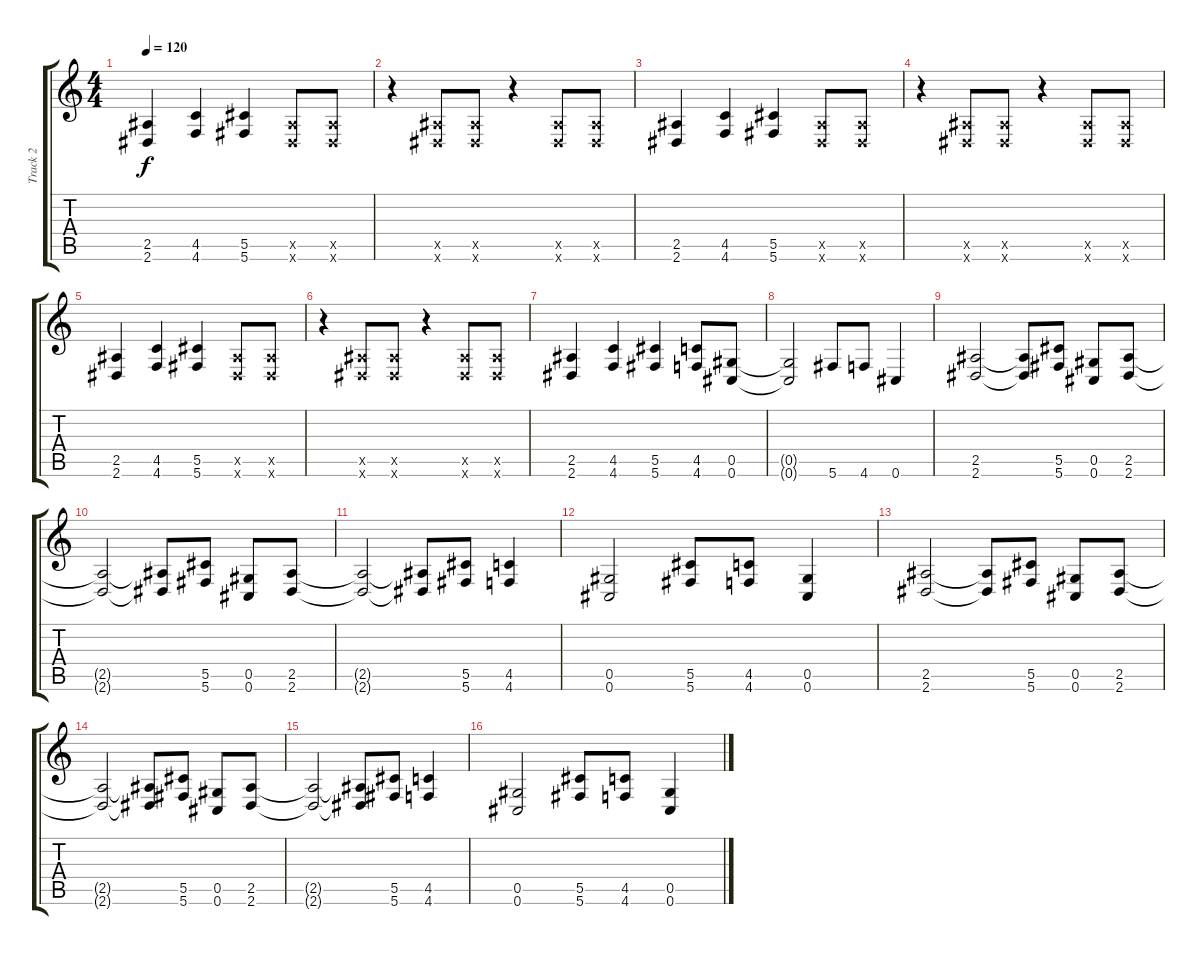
\track ("Track 2" "Track 2") {instrument distortionguitar}
\staff {score tabs}
\tuning (Eb4 Bb3 Gb3 Db3 Ab2 Db2) {hide}
\ts (4 4)
\tempo 120
\clef g2
\ks c
(2.5 2.6).4{dy f} (4.5 4.6).4 (5.5 5.6).4 (2.5{x} 2.6{x}).8 (2.5{x} 2.6{x}).8 |
r.4 (2.5{x} 2.6{x}).8 (2.5{x} 2.6{x}).8 r.4 (2.5{x} 2.6{x}).8 (2.5{x} 2.6{x}).8 |
(2.5 2.6).4 (4.5 4.6).4 (5.5 5.6).4 (2.5{x} 2.6{x}).8 (2.5{x} 2.6{x}).8 |
r.4 (2.5{x} 2.6{x}).8 (2.5{x} 2.6{x}).8 r.4 (2.5{x} 2.6{x}).8 (2.5{x} 2.6{x}).8 |
(2.5 2.6).4 (4.5 4.6).4 (5.5 5.6).4 (2.5{x} 2.6{x}).8 (2.5{x} 2.6{x}).8 |
r.4 (2.5{x} 2.6{x}).8 (2.5{x} 2.6{x}).8 r.4 (2.5{x} 2.6{x}).8 (2.5{x} 2.6{x}).8 |
(2.5 2.6).4 (4.5 4.6).4 (5.5 5.6).4 (4.5 4.6).8 (0.5 0.6).8 |
(0.5{t} 0.6{t}).2 5.6.8 4.6.8 0.6.4 |
(2.5 2.6).2 (2.5{t} 2.6{t}).8 (5.5 5.6).8 (0.5 0.6).8 (2.5 2.6).8 |
(2.5{t} 2.6{t}).2 (2.5{t} 2.6{t}).8 (5.5 5.6).8 (0.5 0.6).8 (2.5 2.6).8 |
(2.5{t} 2.6{t}).2 (2.5{t} 2.6{t}).8 (5.5 5.6).8 (4.5 4.6).4 |
(0.5 0.6).2 (5.5 5.6).8 (4.5 4.6).8 (0.5 0.6).4 |
(2.5 2.6).2 (2.5{t} 2.6{t}).8 (5.5 5.6).8 (0.5 0.6).8 (2.5 2.6).8 |
(2.5{t} 2.6{t}).2 (2.5{t} 2.6{t}).8 (5.5 5.6).8 (0.5 0.6).8 (2.5 2.6).8 |
(2.5{t} 2.6{t}).2 (2.5{t} 2.6{t}).8 (5.5 5.6).8 (4.5 4.6).4 |
(0.5 0.6).2 (5.5 5.6).8 (4.5 4.6).8 (0.5 0.6).4
